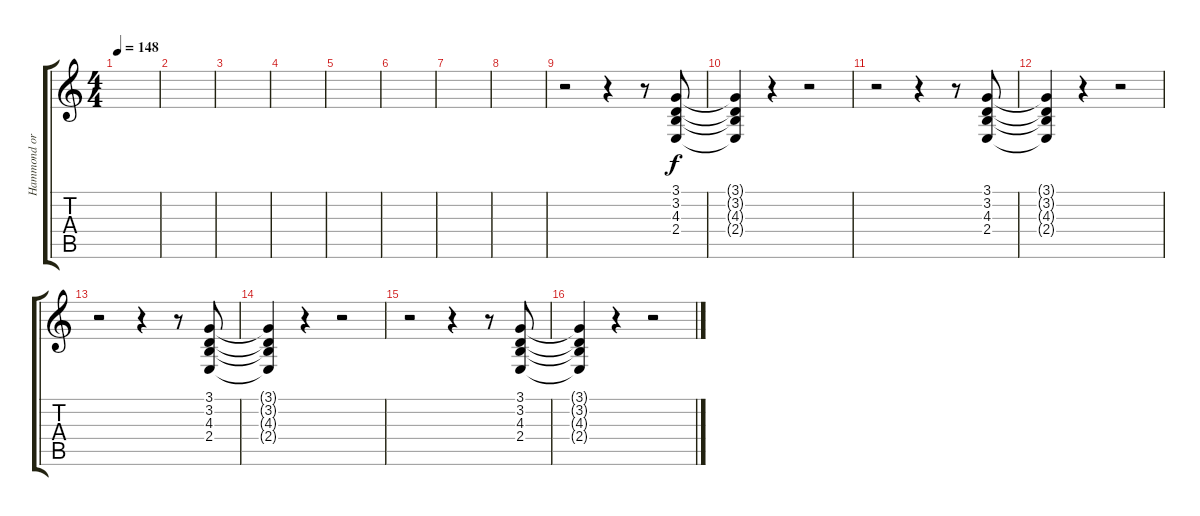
\track ("Hammond organ arr. gtr" "Hammond or") {instrument drawbarorgan}
\staff {score tabs}
\tuning (E4 B3 G3 D3 A2 E2) {hide}
\ts (4 4)
\tempo 148
\clef g2
\ks c
|
|
|
|
|
|
|
|
r.2 r.4 r.8 (3.1 3.2 4.3 2.4).8 |
(3.1{t} 3.2{t} 4.3{t} 2.4{t}).4 r.4 r.2 |
r.2 r.4 r.8 (3.1 3.2 4.3 2.4).8 |
(3.1{t} 3.2{t} 4.3{t} 2.4{t}).4 r.4 r.2 |
r.2 r.4 r.8 (3.1 3.2 4.3 2.4).8 |
(3.1{t} 3.2{t} 4.3{t} 2.4{t}).4 r.4 r.2 |
r.2 r.4 r.8 (3.1 3.2 4.3 2.4).8 |
(3.1{t} 3.2{t} 4.3{t} 2.4{t}).4 r.4 r.2
